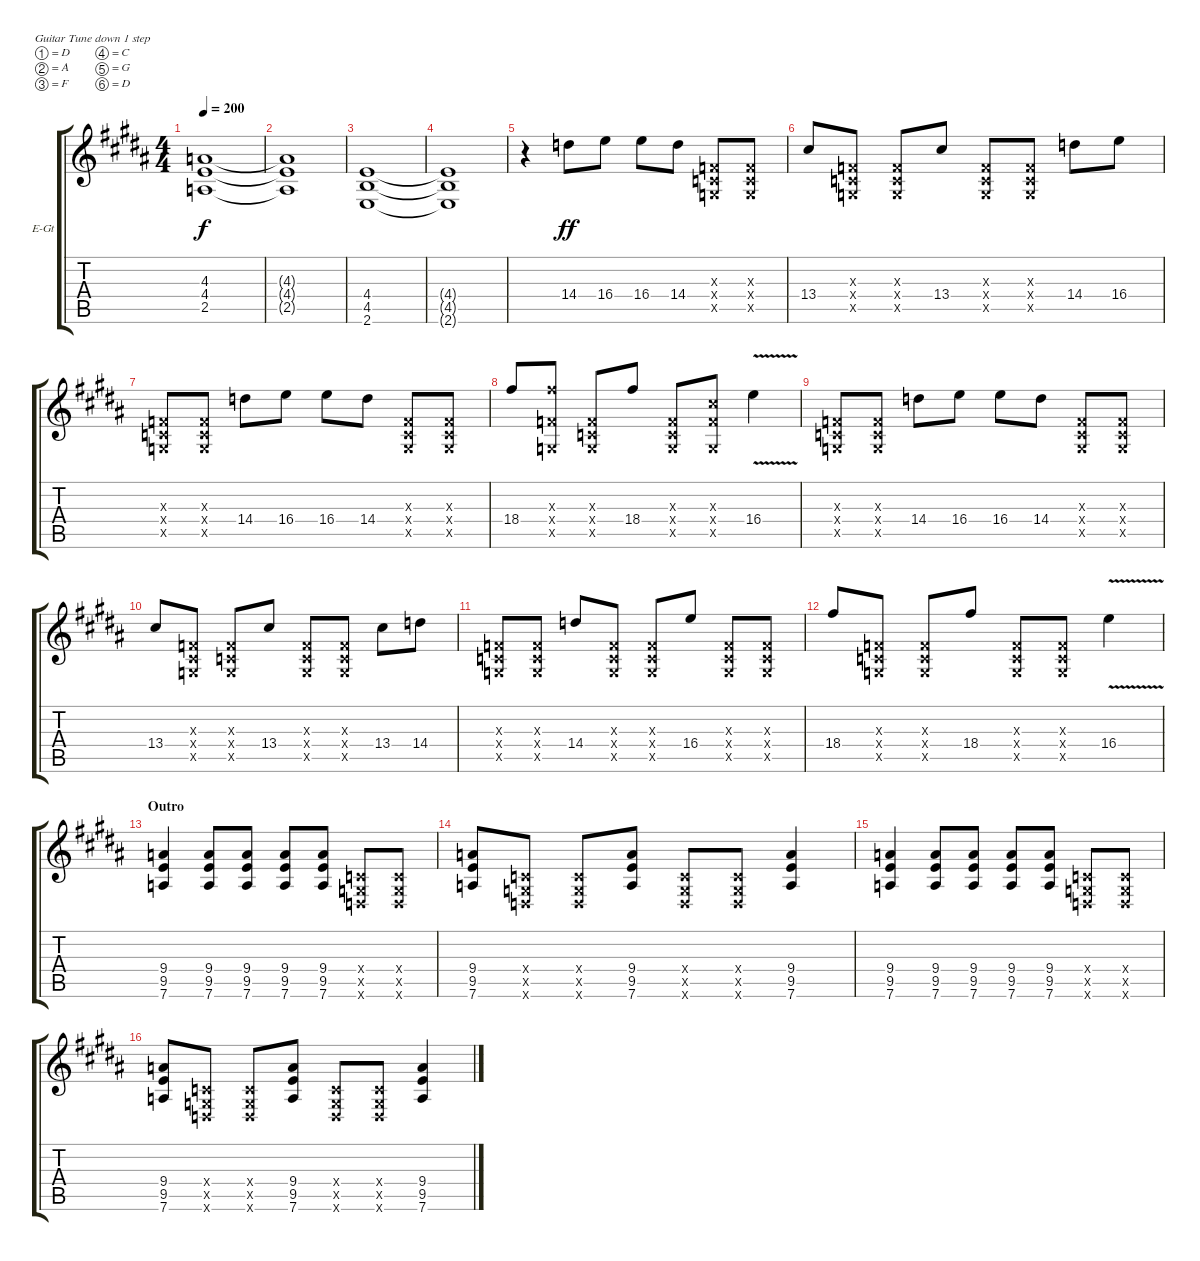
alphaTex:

\defaultSystemsLayout 4
\bracketExtendMode groupsimilarinstruments
\firstSystemTrackNameOrientation horizontal
\otherSystemsTrackNameOrientation horizontal
\track ("Lead Left" "E-Gt") {instrument distortionguitar}
\staff {score tabs}
\tuning (D4 A3 F3 C3 G2 D2)
\ts (4 4)
\tempo 200
\clef g2
\ks b
(4.3 4.4 2.5).1{dy f} |
(4.3{t} 4.4{t} 2.5{t}).1 |
(2.6 4.5 4.4).1 |
(2.6{t} 4.5{t} 4.4{t}).1 |
r.4 14.4.8{dy ff} 16.4.8 16.4.8 14.4.8 (0.4{x} 0.3{x} 0.5{x}).8 (0.4{x} 0.3{x} 0.5{x}).8 |
13.4.8 (0.4{x} 0.5{x} 0.3{x}).8 (0.4{x} 0.5{x} 0.3{x}).8 13.4.8 (0.4{x} 0.5{x} 0.3{x}).8 (0.4{x} 0.5{x} 0.3{x}).8 14.4.8 16.4.8 |
(0.3{x} 0.4{x} 0.5{x}).8 (0.3{x} 0.4{x} 0.5{x}).8 14.4.8 16.4.8 16.4.8 14.4.8 (0.3{x} 0.4{x} 0.5{x}).8 (0.3{x} 0.4{x} 0.5{x}).8 |
18.4.8 (0.3{x} 18.4{x} 0.5{x}).8 (0.3{x} 0.4{x} 0.5{x}).8 18.4.8 (0.3{x} 0.4{x} 0.5{x}).8 (13.4{x} 0.3{x} 0.5{x}).8 16.4{v}.4 |
(0.3{x} 0.4{x} 0.5{x}).8 (0.5{x} 0.4{x} 0.3{x}).8 14.4.8 16.4.8 16.4.8 14.4.8 (0.4{x} 0.3{x} 0.5{x}).8 (0.4{x} 0.3{x} 0.5{x}).8 |
13.4.8 (0.3{x} 1.4{x} 0.5{x}).8 (0.3{x} 0.4{x} 0.5{x}).8 13.4.8 (0.3{x} 0.4{x} 0.5{x}).8 (0.3{x} 0.4{x} 0.5{x}).8 13.4.8 14.4.8 |
(0.3{x} 0.4{x} 0.5{x}).8 (0.3{x} 0.4{x} 0.5{x}).8 14.4.8 (0.3{x} 0.4{x} 0.5{x}).8 (0.3{x} 0.4{x} 0.5{x}).8 16.4.8 (0.3{x} 0.4{x} 0.5{x}).8 (0.3{x} 0.4{x} 0.5{x}).8 |
18.4.8 (0.3{x} 0.4{x} 0.5{x}).8 (0.3{x} 0.4{x} 0.5{x}).8 18.4.8 (0.3{x} 0.4{x} 0.5{x}).8 (0.3{x} 0.4{x} 0.5{x}).8 16.4{v}.4 |
\section ("" "Outro")
(7.6 9.5 9.4).4 (7.6 9.5 9.4).8 (7.6 9.5 9.4).8 (7.6 9.5 9.4).8 (7.6 9.5 9.4).8 (0.4{x} 0.5{x} 0.6{x}).8 (0.4{x} 0.5{x} 0.6{x}).8 |
(7.6 9.5 9.4).8 (0.4{x} 0.5{x} 0.6{x}).8 (0.4{x} 0.5{x} 0.6{x}).8 (7.6 9.5 9.4).8 (0.4{x} 0.5{x} 0.6{x}).8 (0.4{x} 0.5{x} 0.6{x}).8 (7.6 9.5 9.4).4 |
(7.6 9.5 9.4).4 (7.6 9.5 9.4).8 (7.6 9.5 9.4).8 (7.6 9.5 9.4).8 (7.6 9.5 9.4).8 (0.4{x} 0.5{x} 0.6{x}).8 (0.4{x} 0.5{x} 0.6{x}).8 |
(7.6 9.5 9.4).8 (0.4{x} 0.5{x} 0.6{x}).8 (0.4{x} 0.5{x} 0.6{x}).8 (7.6 9.5 9.4).8 (0.4{x} 0.5{x} 0.6{x}).8 (0.4{x} 0.5{x} 0.6{x}).8 (7.6 9.5 9.4).4
